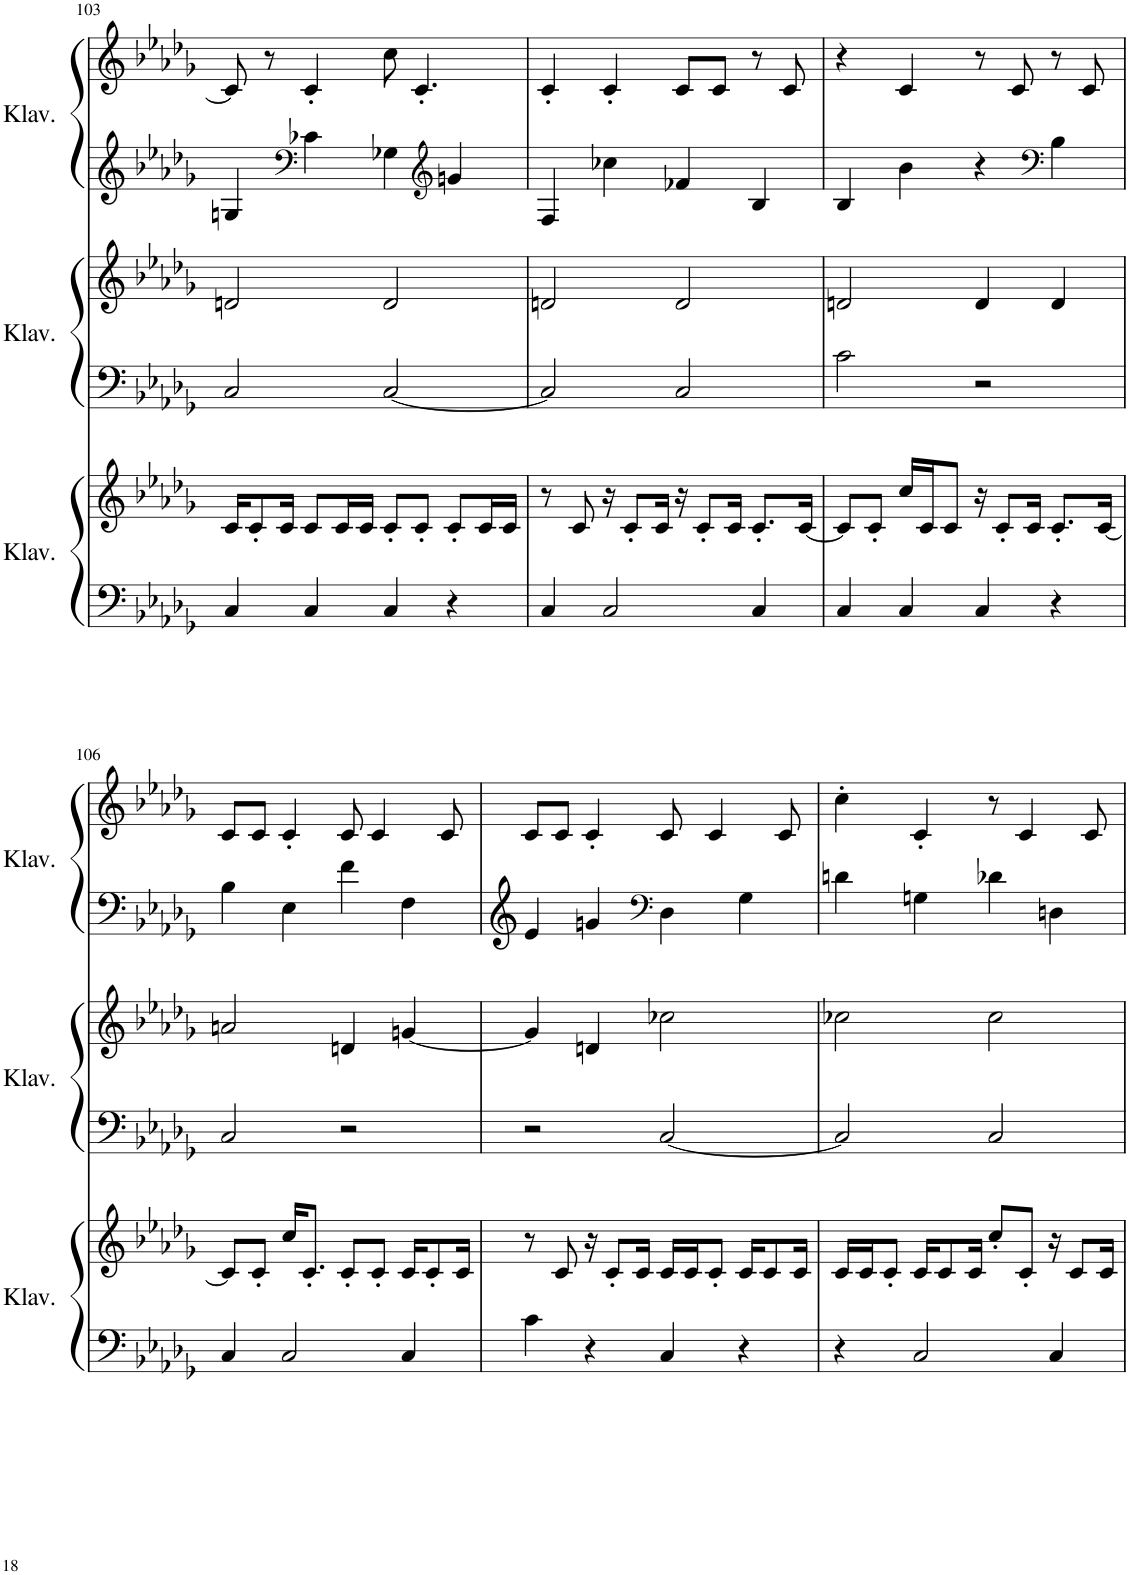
**kern	**kern	**kern	**kern	**kern	**kern
*part3	*part3	*part2	*part2	*part1	*part1
*staff6	*staff5	*staff4	*staff3	*staff2	*staff1
*I"Klavier	*	*I"Klavier	*	*I"Klavier	*
*I'Klav.	*	*I'Klav.	*	*I'Klav.	*
!!LO:PB:g=z
*clefF4	*clefG2	*clefF4	*clefG2	*clefG2	*clefG2
*k[b-e-a-d-g-]	*k[b-e-a-d-g-]	*k[b-e-a-d-g-]	*k[b-e-a-d-g-]	*k[b-e-a-d-g-]	*k[b-e-a-d-g-]
*M4/4	*M4/4	*M4/4	*M4/4	*M4/4	*M4/4
=103	=103	=103	=103	=103	=103
4C/	16c/KL	2C/	2dn/	4Gn/	8c/]
.	8c'/	.	.	.	.
.	.	.	.	.	8r
.	16c/Jk	.	.	.	.
*	*	*	*	*clefF4	*
4C/	8c/L	.	.	4c-X\	4c'/
.	16c/L	.	.	.	.
.	16c/JJ	.	.	.	.
4C/	8c'/L	[2C/	2d/	4G-X\	8cc\
.	8c'/J	.	.	.	4.c'/
*	*	*	*	*clefG2	*
4r	8c'/L	.	.	4gn/	.
.	16c/L	.	.	.	.
.	16c/JJ	.	.	.	.
=104	=104	=104	=104	=104	=104
4C/	8r	2C/]	2dn/	4F/	4c'/
.	8c/	.	.	.	.
2C/	16r	.	.	4cc-X\	4c'/
.	8c'/L	.	.	.	.
.	16c/Jk	.	.	.	.
.	16r	2C/	2d/	4f-X/	8c/L
.	8c'/L	.	.	.	.
.	.	.	.	.	8c/J
.	16c/Jk	.	.	.	.
4C/	8.c'/L	.	.	4B-/	8r
.	.	.	.	.	8c/
.	[16c/Jk	.	.	.	.
=105	=105	=105	=105	=105	=105
4C/	8c/L]	2c\	2dn/	4B-/	4r
.	8c'/J	.	.	.	.
4C/	16cc/LL	.	.	4b-\	4c/
.	16c/J	.	.	.	.
.	8c/J	.	.	.	.
4C/	16r	2r	4d/	4r	8r
.	8c'/L	.	.	.	.
.	.	.	.	.	8c/
.	16c/Jk	.	.	.	.
*	*	*	*	*clefF4	*
4r	8.c'/L	.	4d/	4B-\	8r
.	.	.	.	.	8c/
.	[16c/Jk	.	.	.	.
!!LO:LB:g=z
=106	=106	=106	=106	=106	=106
4C/	8c/L]	2C/	2an/	4B-\	8c/L
.	8c'/J	.	.	.	8c/J
2C/	16cc/KL	.	.	4E-\	4c'/
.	8.c'/J	.	.	.	.
.	8c'/L	2r	4dn/	4f\	8c/
.	8c'/J	.	.	.	4c/
4C/	16c/KL	.	[4gn/	4F\	.
.	8c'/	.	.	.	.
.	.	.	.	.	8c/
.	16c/Jk	.	.	.	.
=107	=107	=107	=107	=107	=107
4c\	8r	2r	4g/]	4e-/	8c/L
.	8c/	.	.	.	8c/J
4r	16r	.	4dn/	4gn/	4c'/
.	8c'/L	.	.	.	.
.	16c/Jk	.	.	.	.
*	*	*	*	*clefF4	*
4C/	16c/LL	[2C/	2cc-X\	4D-\	8c/
.	16c/J	.	.	.	.
.	8c'/J	.	.	.	4c/
4r	16c/KL	.	.	4G-\	.
.	8c/	.	.	.	.
.	.	.	.	.	8c/
.	16c/Jk	.	.	.	.
=108	=108	=108	=108	=108	=108
4r	16c/LL	2C/]	2cc-X\	4dn\	4cc'\
.	16c/J	.	.	.	.
.	8c'/J	.	.	.	.
2C/	16c/KL	.	.	4Gn\	4c'/
.	8c/	.	.	.	.
.	16c/Jk	.	.	.	.
.	8cc'/L	2C/	2cc-\	4d-X\	8r
.	8c'/J	.	.	.	4c/
4C/	16r	.	.	4Dn\	.
.	8c/L	.	.	.	.
.	.	.	.	.	8c/
.	16c/Jk	.	.	.	.
=	=	=	=	=	=
*-	*-	*-	*-	*-	*-
